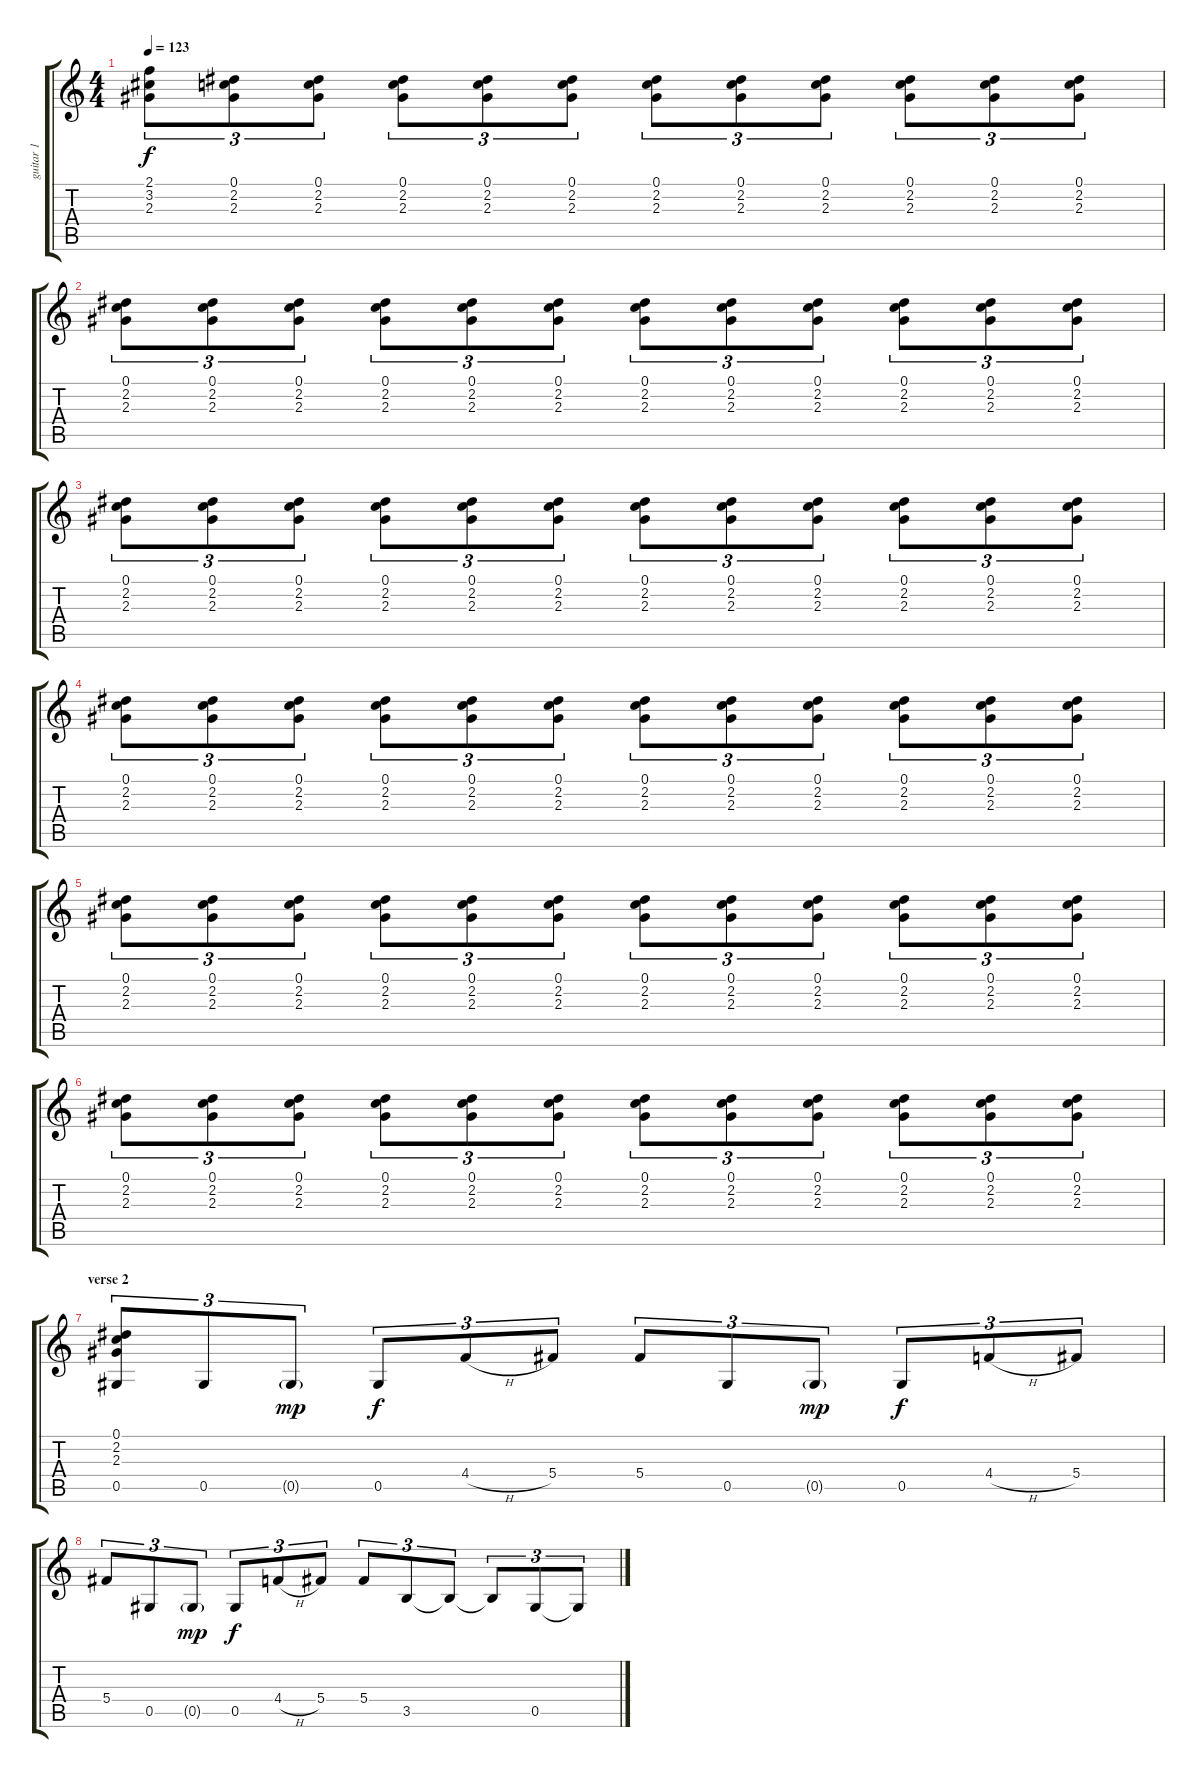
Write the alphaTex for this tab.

\track ("guitar 1" "guitar 1") {instrument overdrivenguitar}
\staff {score tabs}
\tuning (Eb4 Bb3 Gb3 Db3 Ab2 Eb2) {hide}
\ts (4 4)
\tempo 123
\clef g2
\ks c
(2.1 3.2 2.3).8{tu (3 2) txt "" dy f} (0.1 2.2 2.3).8{tu (3 2) txt ""} (0.1 2.2 2.3).8{tu (3 2) txt ""} (0.1 2.2 2.3).8{tu (3 2) txt ""} (0.1 2.2 2.3).8{tu (3 2) txt ""} (0.1 2.2 2.3).8{tu (3 2) txt ""} (0.1 2.2 2.3).8{tu (3 2) txt ""} (0.1 2.2 2.3).8{tu (3 2) txt ""} (0.1 2.2 2.3).8{tu (3 2) txt ""} (0.1 2.2 2.3).8{tu (3 2) txt ""} (0.1 2.2 2.3).8{tu (3 2) txt ""} (0.1 2.2 2.3).8{tu (3 2) txt ""} |
(0.1 2.2 2.3).8{tu (3 2) txt ""} (0.1 2.2 2.3).8{tu (3 2) txt ""} (0.1 2.2 2.3).8{tu (3 2) txt ""} (0.1 2.2 2.3).8{tu (3 2) txt ""} (0.1 2.2 2.3).8{tu (3 2) txt ""} (0.1 2.2 2.3).8{tu (3 2) txt ""} (0.1 2.2 2.3).8{tu (3 2) txt ""} (0.1 2.2 2.3).8{tu (3 2) txt ""} (0.1 2.2 2.3).8{tu (3 2) txt ""} (0.1 2.2 2.3).8{tu (3 2) txt ""} (0.1 2.2 2.3).8{tu (3 2) txt ""} (0.1 2.2 2.3).8{tu (3 2) txt ""} |
(0.1 2.2 2.3).8{tu (3 2) txt ""} (0.1 2.2 2.3).8{tu (3 2) txt ""} (0.1 2.2 2.3).8{tu (3 2) txt ""} (0.1 2.2 2.3).8{tu (3 2) txt ""} (0.1 2.2 2.3).8{tu (3 2) txt ""} (0.1 2.2 2.3).8{tu (3 2) txt ""} (0.1 2.2 2.3).8{tu (3 2) txt ""} (0.1 2.2 2.3).8{tu (3 2) txt ""} (0.1 2.2 2.3).8{tu (3 2) txt ""} (0.1 2.2 2.3).8{tu (3 2) txt ""} (0.1 2.2 2.3).8{tu (3 2) txt ""} (0.1 2.2 2.3).8{tu (3 2) txt ""} |
(0.1 2.2 2.3).8{tu (3 2) txt ""} (0.1 2.2 2.3).8{tu (3 2) txt ""} (0.1 2.2 2.3).8{tu (3 2) txt ""} (0.1 2.2 2.3).8{tu (3 2) txt ""} (0.1 2.2 2.3).8{tu (3 2) txt ""} (0.1 2.2 2.3).8{tu (3 2) txt ""} (0.1 2.2 2.3).8{tu (3 2) txt ""} (0.1 2.2 2.3).8{tu (3 2) txt ""} (0.1 2.2 2.3).8{tu (3 2) txt ""} (0.1 2.2 2.3).8{tu (3 2) txt ""} (0.1 2.2 2.3).8{tu (3 2) txt ""} (0.1 2.2 2.3).8{tu (3 2) txt ""} |
(0.1 2.2 2.3).8{tu (3 2) txt ""} (0.1 2.2 2.3).8{tu (3 2) txt ""} (0.1 2.2 2.3).8{tu (3 2) txt ""} (0.1 2.2 2.3).8{tu (3 2) txt ""} (0.1 2.2 2.3).8{tu (3 2) txt ""} (0.1 2.2 2.3).8{tu (3 2) txt ""} (0.1 2.2 2.3).8{tu (3 2) txt ""} (0.1 2.2 2.3).8{tu (3 2) txt ""} (0.1 2.2 2.3).8{tu (3 2) txt ""} (0.1 2.2 2.3).8{tu (3 2) txt ""} (0.1 2.2 2.3).8{tu (3 2) txt ""} (0.1 2.2 2.3).8{tu (3 2) txt ""} |
(0.1 2.2 2.3).8{tu (3 2) txt ""} (0.1 2.2 2.3).8{tu (3 2) txt ""} (0.1 2.2 2.3).8{tu (3 2) txt ""} (0.1 2.2 2.3).8{tu (3 2) txt ""} (0.1 2.2 2.3).8{tu (3 2) txt ""} (0.1 2.2 2.3).8{tu (3 2) txt ""} (0.1 2.2 2.3).8{tu (3 2) txt ""} (0.1 2.2 2.3).8{tu (3 2) txt ""} (0.1 2.2 2.3).8{tu (3 2) txt ""} (0.1 2.2 2.3).8{tu (3 2) txt ""} (0.1 2.2 2.3).8{tu (3 2) txt ""} (0.1 2.2 2.3).8{tu (3 2) txt ""} |
\section ("" "verse 2")
(0.1 2.2 2.3 0.5).8{tu (3 2) txt ""} 0.5.8{tu (3 2) txt ""} 0.5{g}.8{tu (3 2) txt "" dy mp} 0.5.8{tu (3 2) txt "" dy f} 4.4{h}.8{tu (3 2) txt ""} 5.4.8{tu (3 2) txt ""} 5.4.8{tu (3 2) txt ""} 0.5.8{tu (3 2) txt ""} 0.5{g}.8{tu (3 2) txt "" dy mp} 0.5.8{tu (3 2) txt "" dy f} 4.4{h}.8{tu (3 2) txt ""} 5.4.8{tu (3 2) txt ""} |
5.4.8{tu (3 2) txt ""} 0.5.8{tu (3 2) txt ""} 0.5{g}.8{tu (3 2) txt "" dy mp} 0.5.8{tu (3 2) txt "" dy f} 4.4{h}.8{tu (3 2) txt ""} 5.4.8{tu (3 2) txt ""} 5.4.8{tu (3 2) txt ""} 3.5.8{tu (3 2) txt ""} 3.5{t}.8{tu (3 2) txt ""} 3.5{t}.8{tu (3 2) txt ""} 0.5.8{tu (3 2) txt ""} 0.5{t}.8{tu (3 2) txt ""}
